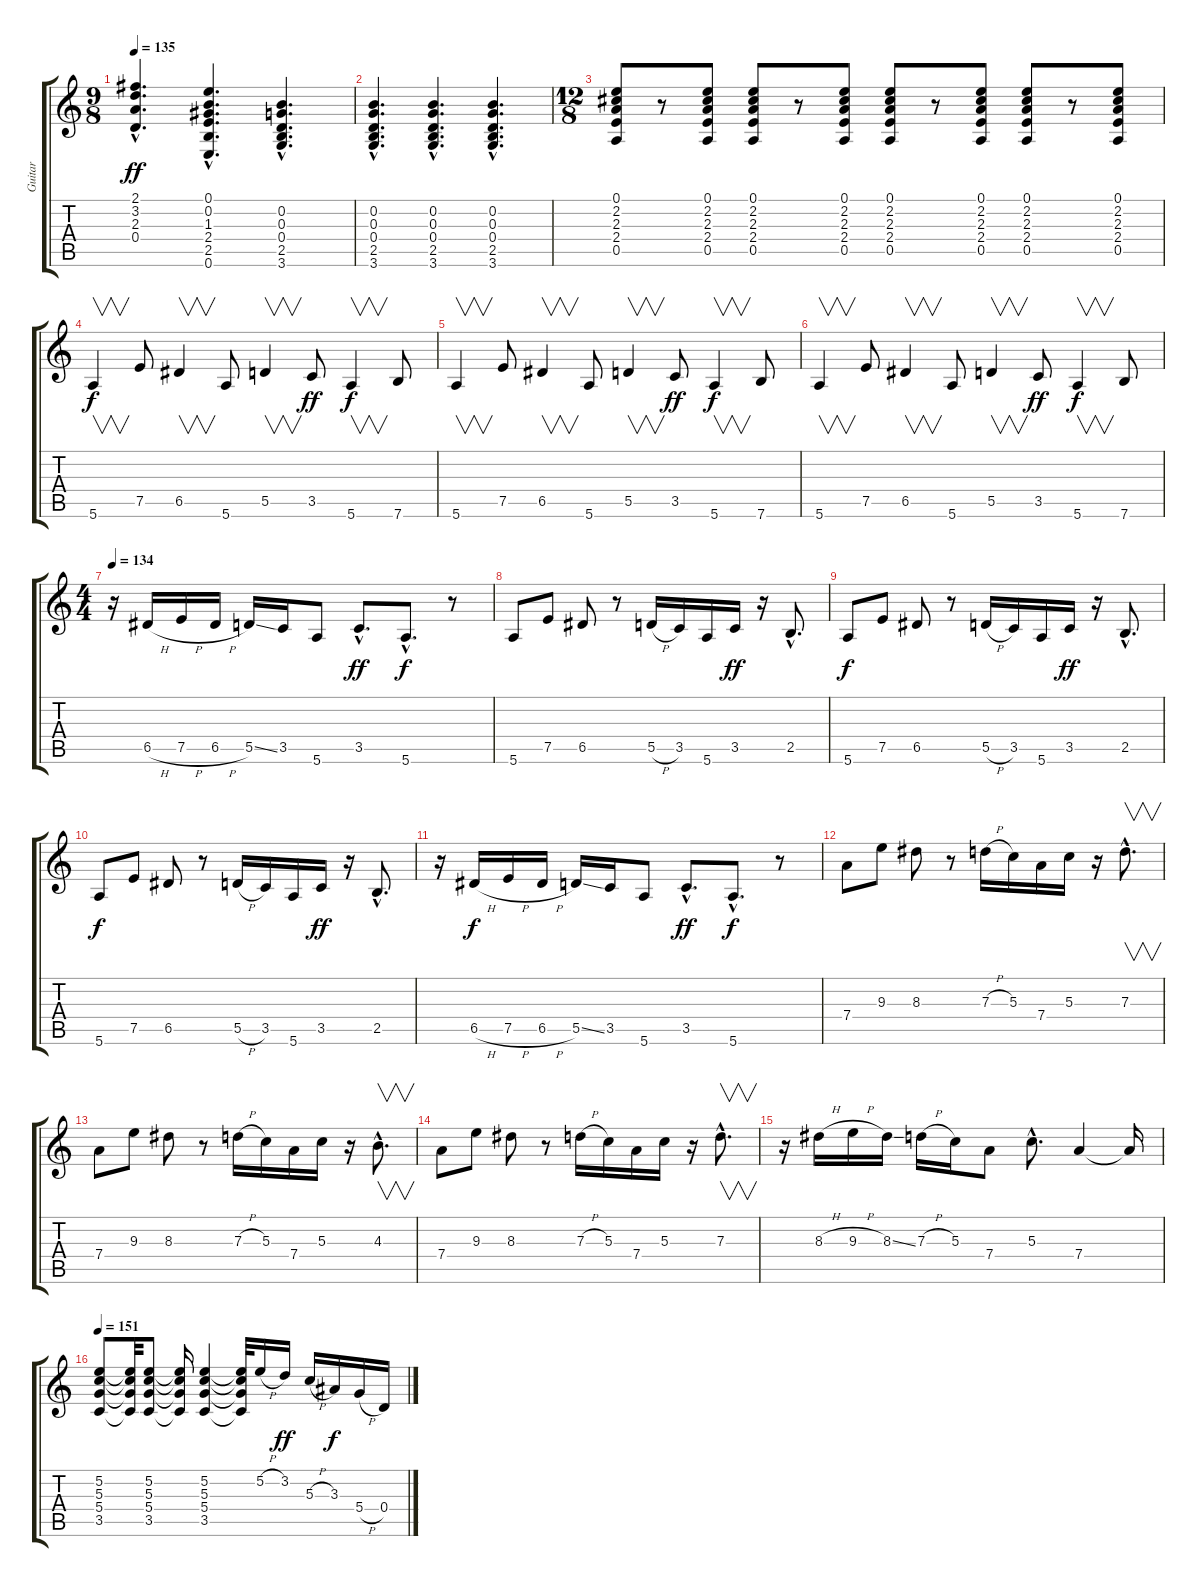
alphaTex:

\track ("Guitar" "Guitar") {instrument electricguitarclean}
\staff {score tabs}
\tuning (E4 B3 G3 D3 A2 E2) {hide}
\ts (9 8)
\tempo 135
\clef g2
\ks c
(2.1{hac} 3.2{hac} 2.3{hac} 0.4{hac}).4{d dy ff} (0.1{hac} 0.2{hac} 1.3{hac} 2.4{hac} 2.5{hac} 0.6{hac}).4{d} (0.2{hac} 0.3{hac} 0.4{hac} 2.5{hac} 3.6{hac}).4{d} |
(0.2{hac} 0.3{hac} 0.4{hac} 2.5{hac} 3.6{hac}).4{d} (0.2{hac} 0.3{hac} 0.4{hac} 2.5{hac} 3.6{hac}).4{d} (0.2{hac} 0.3{hac} 0.4{hac} 2.5{hac} 3.6{hac}).4{d} |
\ts (12 8)
(0.1 2.2 2.3 2.4 0.5).8 r.8 (0.1 2.2 2.3 2.4 0.5).8 (0.1 2.2 2.3 2.4 0.5).8 r.8 (0.1 2.2 2.3 2.4 0.5).8 (0.1 2.2 2.3 2.4 0.5).8 r.8 (0.1 2.2 2.3 2.4 0.5).8 (0.1 2.2 2.3 2.4 0.5).8 r.8 (0.1 2.2 2.3 2.4 0.5).8 |
5.6.4{v dy f} 7.5.8 6.5.4{v} 5.6.8 5.5.4{v} 3.5.8{dy ff} 5.6.4{v dy f} 7.6.8 |
5.6.4{v} 7.5.8 6.5.4{v} 5.6.8 5.5.4{v} 3.5.8{dy ff} 5.6.4{v dy f} 7.6.8 |
5.6.4{v} 7.5.8 6.5.4{v} 5.6.8 5.5.4{v} 3.5.8{dy ff} 5.6.4{v dy f} 7.6.8 |
\ts (4 4)
\tempo 134
r.16 6.5{h}.16 7.5{h}.16 6.5{h}.16 5.5{ss}.16 3.5.16 5.6.8 3.5{hac}.8{d dy ff} 5.6{hac}.8{d dy f} r.8 |
5.6.8 7.5.8 6.5.8 r.8 5.5{h}.16 3.5.16 5.6.16 3.5.16{dy ff} r.16 2.5{hac}.8{d} |
5.6.8{dy f} 7.5.8 6.5.8 r.8 5.5{h}.16 3.5.16 5.6.16 3.5.16{dy ff} r.16 2.5{hac}.8{d} |
5.6.8{dy f} 7.5.8 6.5.8 r.8 5.5{h}.16 3.5.16 5.6.16 3.5.16{dy ff} r.16 2.5{hac}.8{d} |
r.16 6.5{h}.16{dy f} 7.5{h}.16 6.5{h}.16 5.5{ss}.16 3.5.16 5.6.8 3.5{hac}.8{d dy ff} 5.6{hac}.8{d dy f} r.8 |
7.4.8 9.3.8 8.3.8 r.8 7.3{h}.16 5.3.16 7.4.16 5.3.16 r.16 7.3{hac}.8{v d} |
7.4.8 9.3.8 8.3.8 r.8 7.3{h}.16 5.3.16 7.4.16 5.3.16 r.16 4.3{hac}.8{v d} |
7.4.8 9.3.8 8.3.8 r.8 7.3{h}.16 5.3.16 7.4.16 5.3.16 r.16 7.3{hac}.8{v d} |
r.16 8.3{h}.16 9.3{h}.16 8.3{ss}.16 7.3{h}.16 5.3.16 7.4.8 5.3{hac}.8{d} 7.4.4 7.4{t}.16 |
\tempo 151
(5.2 5.3 5.4 3.5).8 (5.2{t} 5.3{t} 5.4{t} 3.5{t}).32 (5.2 5.3 5.4 3.5).8 (5.2{t} 5.3{t} 5.4{t} 3.5{t}).16 (5.2 5.3 5.4 3.5).4 (5.2{t} 5.3{t} 5.4{t} 3.5{t}).32 5.2{h}.16 3.2.16{dy ff} 5.3{h}.16 3.3.16{dy f} 5.4{h}.16 0.4.16
